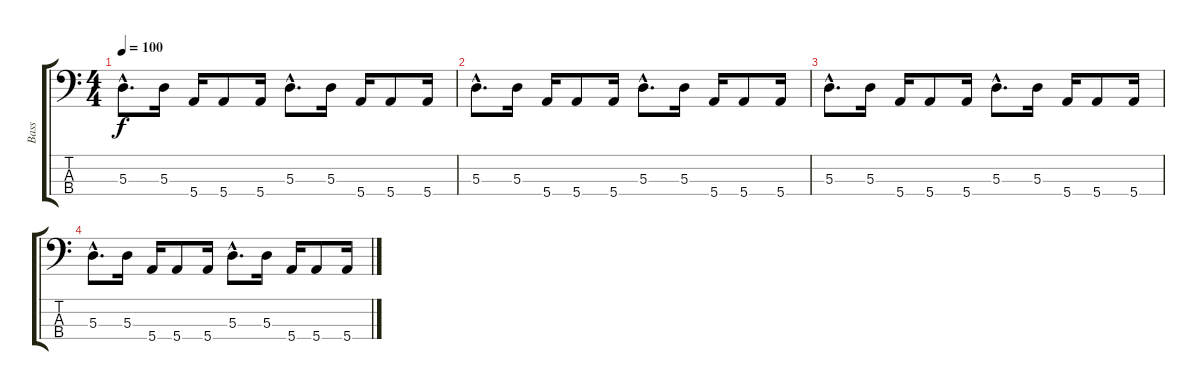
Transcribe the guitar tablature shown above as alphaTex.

\track ("Bass" "Bass") {instrument electricbasspick}
\staff {score tabs}
\tuning (G2 D2 A1 E1) {hide}
\ts (4 4)
\tempo 100
\clef f4
\ks c
5.3{hac}.8{d dy f volume 5} 5.3.16 5.4.16 5.4.8 5.4.16 5.3{hac}.8{d} 5.3.16 5.4.16 5.4.8 5.4.16 |
5.3{hac}.8{d volume 4} 5.3.16 5.4.16 5.4.8 5.4.16 5.3{hac}.8{d} 5.3.16 5.4.16 5.4.8 5.4.16 |
5.3{hac}.8{d volume 3} 5.3.16 5.4.16 5.4.8 5.4.16 5.3{hac}.8{d} 5.3.16 5.4.16 5.4.8 5.4.16 |
5.3{hac}.8{d volume 2} 5.3.16 5.4.16 5.4.8 5.4.16 5.3{hac}.8{d} 5.3.16 5.4.16 5.4.8 5.4.16
